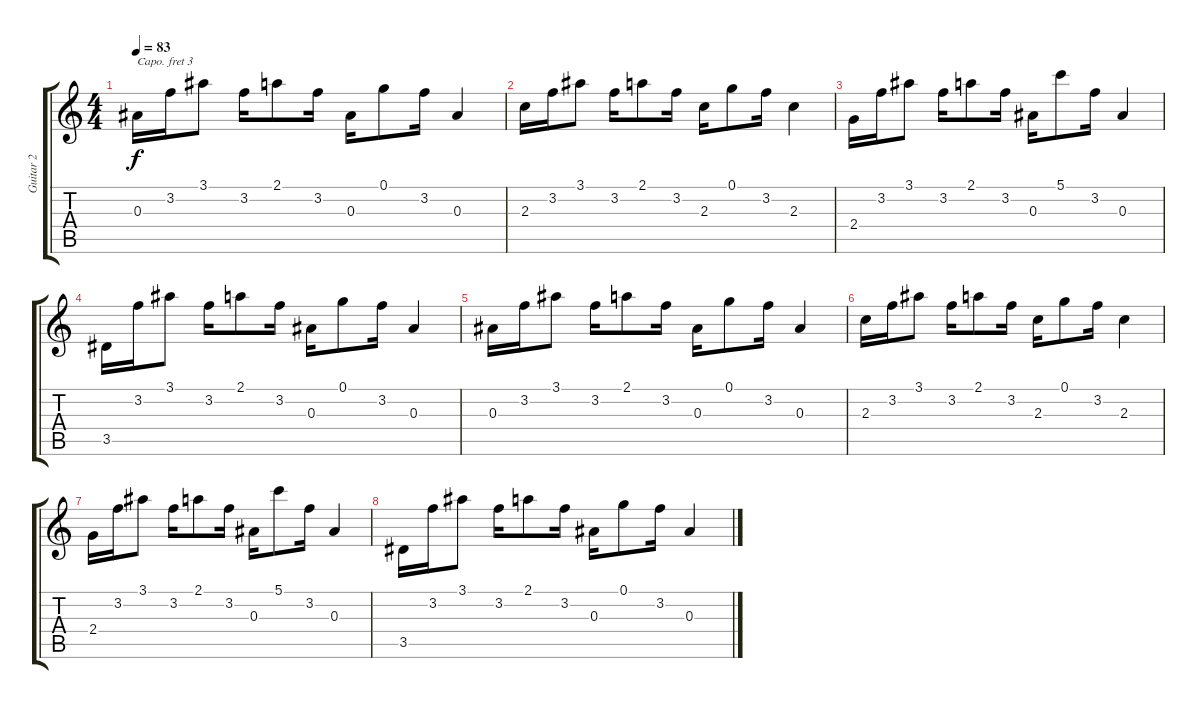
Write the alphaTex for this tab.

\track ("Guitar 2" "Guitar 2") {instrument overdrivenguitar}
\staff {score tabs}
\capo 3
\tuning (E4 B3 G3 D3 A2 E2) {hide}
\ts (4 4)
\tempo 83
\clef g2
\ks c
0.3.16{dy f} 3.2.16 3.1.8 3.2.16 2.1.8 3.2.16 0.3.16 0.1.8 3.2.16 0.3.4 |
2.3.16 3.2.16 3.1.8 3.2.16 2.1.8 3.2.16 2.3.16 0.1.8 3.2.16 2.3.4 |
2.4.16 3.2.16 3.1.8 3.2.16 2.1.8 3.2.16 0.3.16 5.1.8 3.2.16 0.3.4 |
3.5.16 3.2.16 3.1.8 3.2.16 2.1.8 3.2.16 0.3.16 0.1.8 3.2.16 0.3.4 |
0.3.16 3.2.16 3.1.8 3.2.16 2.1.8 3.2.16 0.3.16 0.1.8 3.2.16 0.3.4 |
2.3.16 3.2.16 3.1.8 3.2.16 2.1.8 3.2.16 2.3.16 0.1.8 3.2.16 2.3.4 |
2.4.16 3.2.16 3.1.8 3.2.16 2.1.8 3.2.16 0.3.16 5.1.8 3.2.16 0.3.4 |
3.5.16 3.2.16 3.1.8 3.2.16 2.1.8 3.2.16 0.3.16 0.1.8 3.2.16 0.3.4
